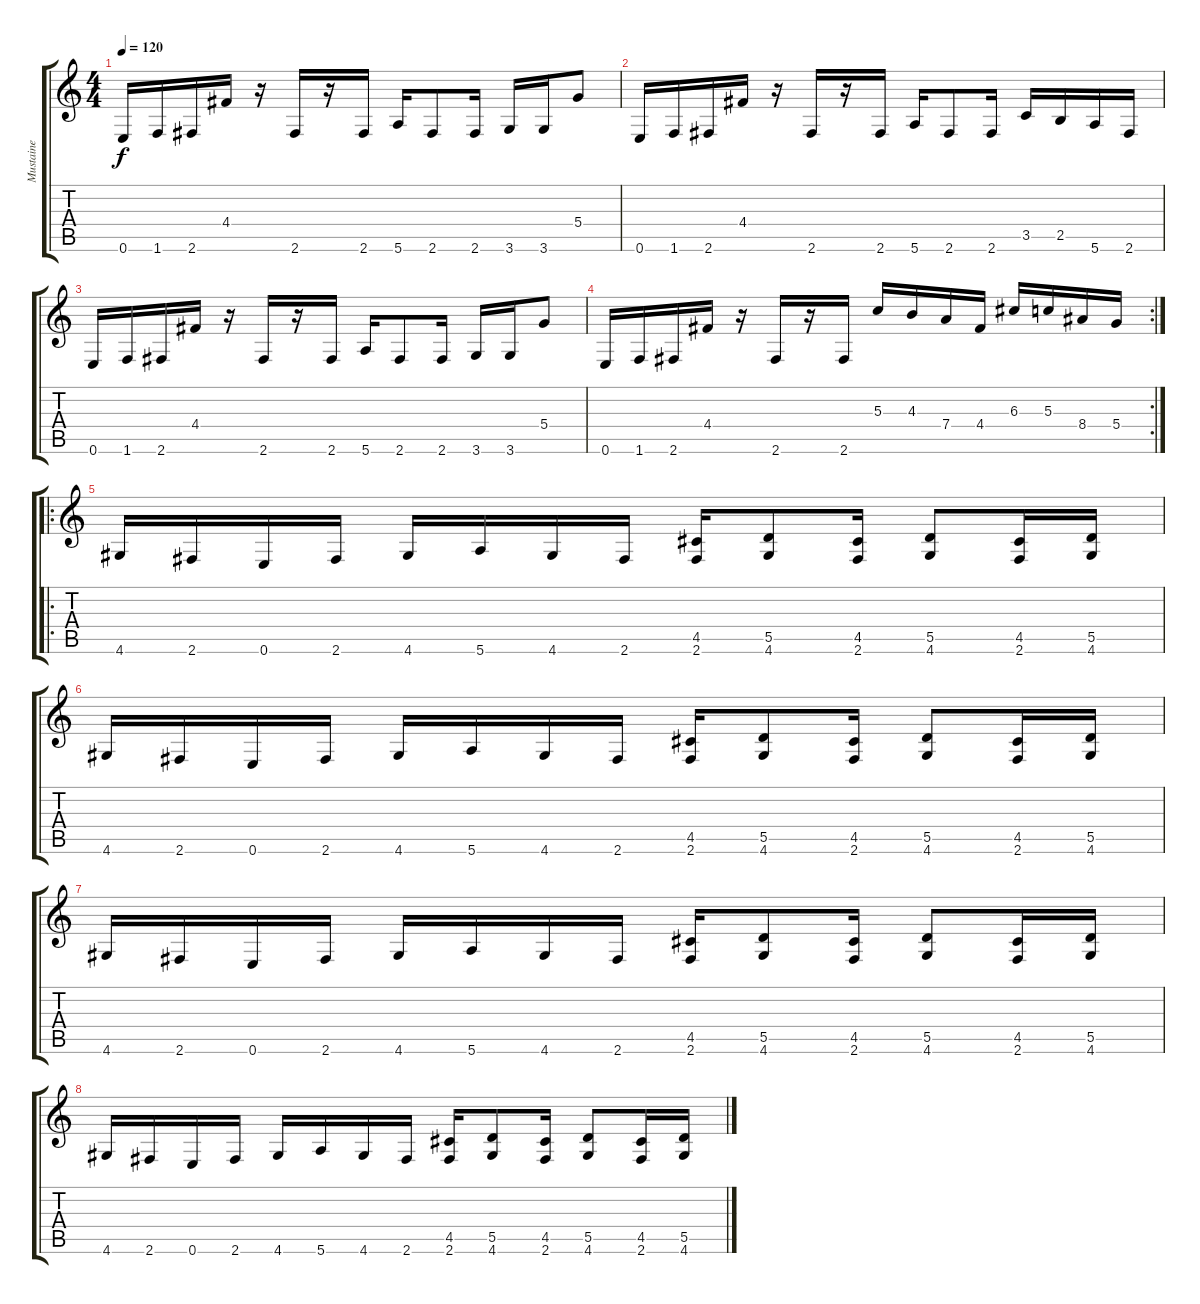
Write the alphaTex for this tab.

\track ("Mustaine" "Mustaine") {instrument distortionguitar}
\staff {score tabs}
\tuning (E4 B3 G3 D3 A2 E2) {hide}
\ts (4 4)
\tempo 120
\clef g2
\ks c
0.6.16{dy f} 1.6.16 2.6.16 4.4.16 r.16 2.6.16 r.16 2.6.16 5.6.16 2.6.8 2.6.16 3.6.16 3.6.16 5.4.8 |
0.6.16 1.6.16 2.6.16 4.4.16 r.16 2.6.16 r.16 2.6.16 5.6.16 2.6.8 2.6.16 3.5.16 2.5.16 5.6.16 2.6.16 |
0.6.16 1.6.16 2.6.16 4.4.16 r.16 2.6.16 r.16 2.6.16 5.6.16 2.6.8 2.6.16 3.6.16 3.6.16 5.4.8 |
\rc 2
0.6.16 1.6.16 2.6.16 4.4.16 r.16 2.6.16 r.16 2.6.16 5.3.16 4.3.16 7.4.16 4.4.16 6.3.16 5.3.16 8.4.16 5.4.16 |
\ro
4.6.16 2.6.16 0.6.16 2.6.16 4.6.16 5.6.16 4.6.16 2.6.16 (4.5 2.6).16 (5.5 4.6).8 (4.5 2.6).16 (5.5 4.6).8 (4.5 2.6).16 (5.5 4.6).16 |
4.6.16 2.6.16 0.6.16 2.6.16 4.6.16 5.6.16 4.6.16 2.6.16 (4.5 2.6).16 (5.5 4.6).8 (4.5 2.6).16 (5.5 4.6).8 (4.5 2.6).16 (5.5 4.6).16 |
4.6.16 2.6.16 0.6.16 2.6.16 4.6.16 5.6.16 4.6.16 2.6.16 (4.5 2.6).16 (5.5 4.6).8 (4.5 2.6).16 (5.5 4.6).8 (4.5 2.6).16 (5.5 4.6).16 |
4.6.16 2.6.16 0.6.16 2.6.16 4.6.16 5.6.16 4.6.16 2.6.16 (4.5 2.6).16 (5.5 4.6).8 (4.5 2.6).16 (5.5 4.6).8 (4.5 2.6).16 (5.5 4.6).16
